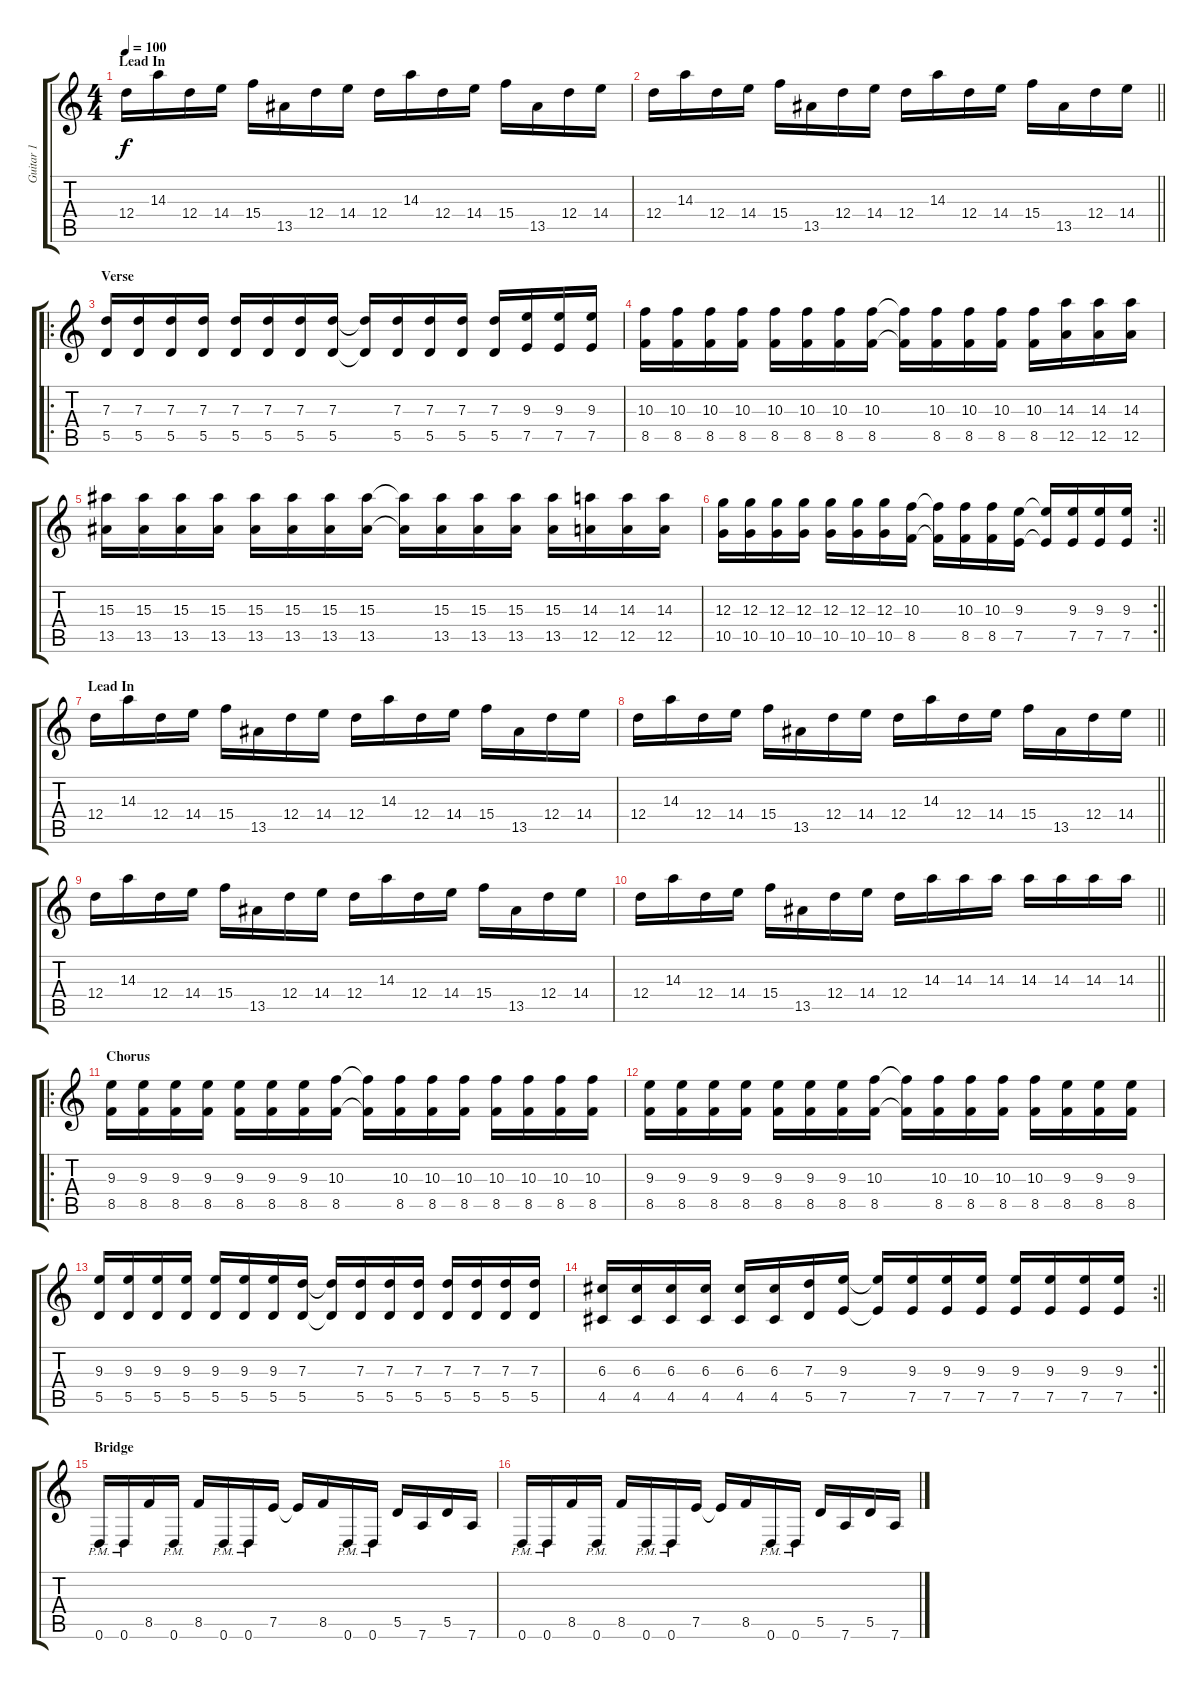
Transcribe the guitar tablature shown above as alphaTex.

\track ("Guitar 1" "Guitar 1") {instrument distortionguitar}
\staff {score tabs}
\tuning (E4 B3 G3 D3 A2 D2) {hide}
\ts (4 4)
\section ("" "Lead In")
\tempo 100
\clef g2
\ks c
12.4.16{dy f} 14.3.16 12.4.16 14.4.16 15.4.16 13.5.16 12.4.16 14.4.16 12.4.16 14.3.16 12.4.16 14.4.16 15.4.16 13.5.16 12.4.16 14.4.16 |
\barLineRight lightlight
12.4.16 14.3.16 12.4.16 14.4.16 15.4.16 13.5.16 12.4.16 14.4.16 12.4.16 14.3.16 12.4.16 14.4.16 15.4.16 13.5.16 12.4.16 14.4.16 |
\ro
\section ("" "Verse")
(7.3 5.5).16 (7.3 5.5).16 (7.3 5.5).16 (7.3 5.5).16 (7.3 5.5).16 (7.3 5.5).16 (7.3 5.5).16 (7.3 5.5).16 (7.3{t} 5.5{t}).16 (7.3 5.5).16 (7.3 5.5).16 (7.3 5.5).16 (7.3 5.5).16 (9.3 7.5).16 (9.3 7.5).16 (9.3 7.5).16 |
(10.3 8.5).16 (10.3 8.5).16 (10.3 8.5).16 (10.3 8.5).16 (10.3 8.5).16 (10.3 8.5).16 (10.3 8.5).16 (10.3 8.5).16 (10.3{t} 8.5{t}).16 (10.3 8.5).16 (10.3 8.5).16 (10.3 8.5).16 (10.3 8.5).16 (14.3 12.5).16 (14.3 12.5).16 (14.3 12.5).16 |
(15.3 13.5).16 (15.3 13.5).16 (15.3 13.5).16 (15.3 13.5).16 (15.3 13.5).16 (15.3 13.5).16 (15.3 13.5).16 (15.3 13.5).16 (15.3{t} 13.5{t}).16 (15.3 13.5).16 (15.3 13.5).16 (15.3 13.5).16 (15.3 13.5).16 (14.3 12.5).16 (14.3 12.5).16 (14.3 12.5).16 |
\rc 2
\barLineRight lightlight
(12.3 10.5).16 (12.3 10.5).16 (12.3 10.5).16 (12.3 10.5).16 (12.3 10.5).16 (12.3 10.5).16 (12.3 10.5).16 (10.3 8.5).16 (10.3{t} 8.5{t}).16 (10.3 8.5).16 (10.3 8.5).16 (9.3 7.5).16 (9.3{t} 7.5{t}).16 (9.3 7.5).16 (9.3 7.5).16 (9.3 7.5).16 |
\section ("" "Lead In")
12.4.16 14.3.16 12.4.16 14.4.16 15.4.16 13.5.16 12.4.16 14.4.16 12.4.16 14.3.16 12.4.16 14.4.16 15.4.16 13.5.16 12.4.16 14.4.16 |
\barLineRight lightlight
12.4.16 14.3.16 12.4.16 14.4.16 15.4.16 13.5.16 12.4.16 14.4.16 12.4.16 14.3.16 12.4.16 14.4.16 15.4.16 13.5.16 12.4.16 14.4.16 |
12.4.16 14.3.16 12.4.16 14.4.16 15.4.16 13.5.16 12.4.16 14.4.16 12.4.16 14.3.16 12.4.16 14.4.16 15.4.16 13.5.16 12.4.16 14.4.16 |
\barLineRight lightlight
12.4.16 14.3.16 12.4.16 14.4.16 15.4.16 13.5.16 12.4.16 14.4.16 12.4.16 14.3.16 14.3.16 14.3.16 14.3.16 14.3.16 14.3.16 14.3.16 |
\ro
\section ("" "Chorus")
(9.3 8.5).16 (9.3 8.5).16 (9.3 8.5).16 (9.3 8.5).16 (9.3 8.5).16 (9.3 8.5).16 (9.3 8.5).16 (10.3 8.5).16 (10.3{t} 8.5{t}).16 (10.3 8.5).16 (10.3 8.5).16 (10.3 8.5).16 (10.3 8.5).16 (10.3 8.5).16 (10.3 8.5).16 (10.3 8.5).16 |
(9.3 8.5).16 (9.3 8.5).16 (9.3 8.5).16 (9.3 8.5).16 (9.3 8.5).16 (9.3 8.5).16 (9.3 8.5).16 (10.3 8.5).16 (10.3{t} 8.5{t}).16 (10.3 8.5).16 (10.3 8.5).16 (10.3 8.5).16 (10.3 8.5).16 (9.3 8.5).16 (9.3 8.5).16 (9.3 8.5).16 |
(9.3 5.5).16 (9.3 5.5).16 (9.3 5.5).16 (9.3 5.5).16 (9.3 5.5).16 (9.3 5.5).16 (9.3 5.5).16 (7.3 5.5).16 (7.3{t} 5.5{t}).16 (7.3 5.5).16 (7.3 5.5).16 (7.3 5.5).16 (7.3 5.5).16 (7.3 5.5).16 (7.3 5.5).16 (7.3 5.5).16 |
\rc 2
\barLineRight lightlight
(6.3 4.5).16 (6.3 4.5).16 (6.3 4.5).16 (6.3 4.5).16 (6.3 4.5).16 (6.3 4.5).16 (7.3 5.5).16 (9.3 7.5).16 (9.3{t} 7.5{t}).16 (9.3 7.5).16 (9.3 7.5).16 (9.3 7.5).16 (9.3 7.5).16 (9.3 7.5).16 (9.3 7.5).16 (9.3 7.5).16 |
\section ("" "Bridge")
0.6{pm}.16 0.6{pm}.16 8.5.16 0.6{pm}.16 8.5.16 0.6{pm}.16 0.6{pm}.16 7.5.16 7.5{t}.16 8.5.16 0.6{pm}.16 0.6{pm}.16 5.5.16 7.6.16 5.5.16 7.6.16 |
0.6{pm}.16 0.6{pm}.16 8.5.16 0.6{pm}.16 8.5.16 0.6{pm}.16 0.6{pm}.16 7.5.16 7.5{t}.16 8.5.16 0.6{pm}.16 0.6{pm}.16 5.5.16 7.6.16 5.5.16 7.6.16
